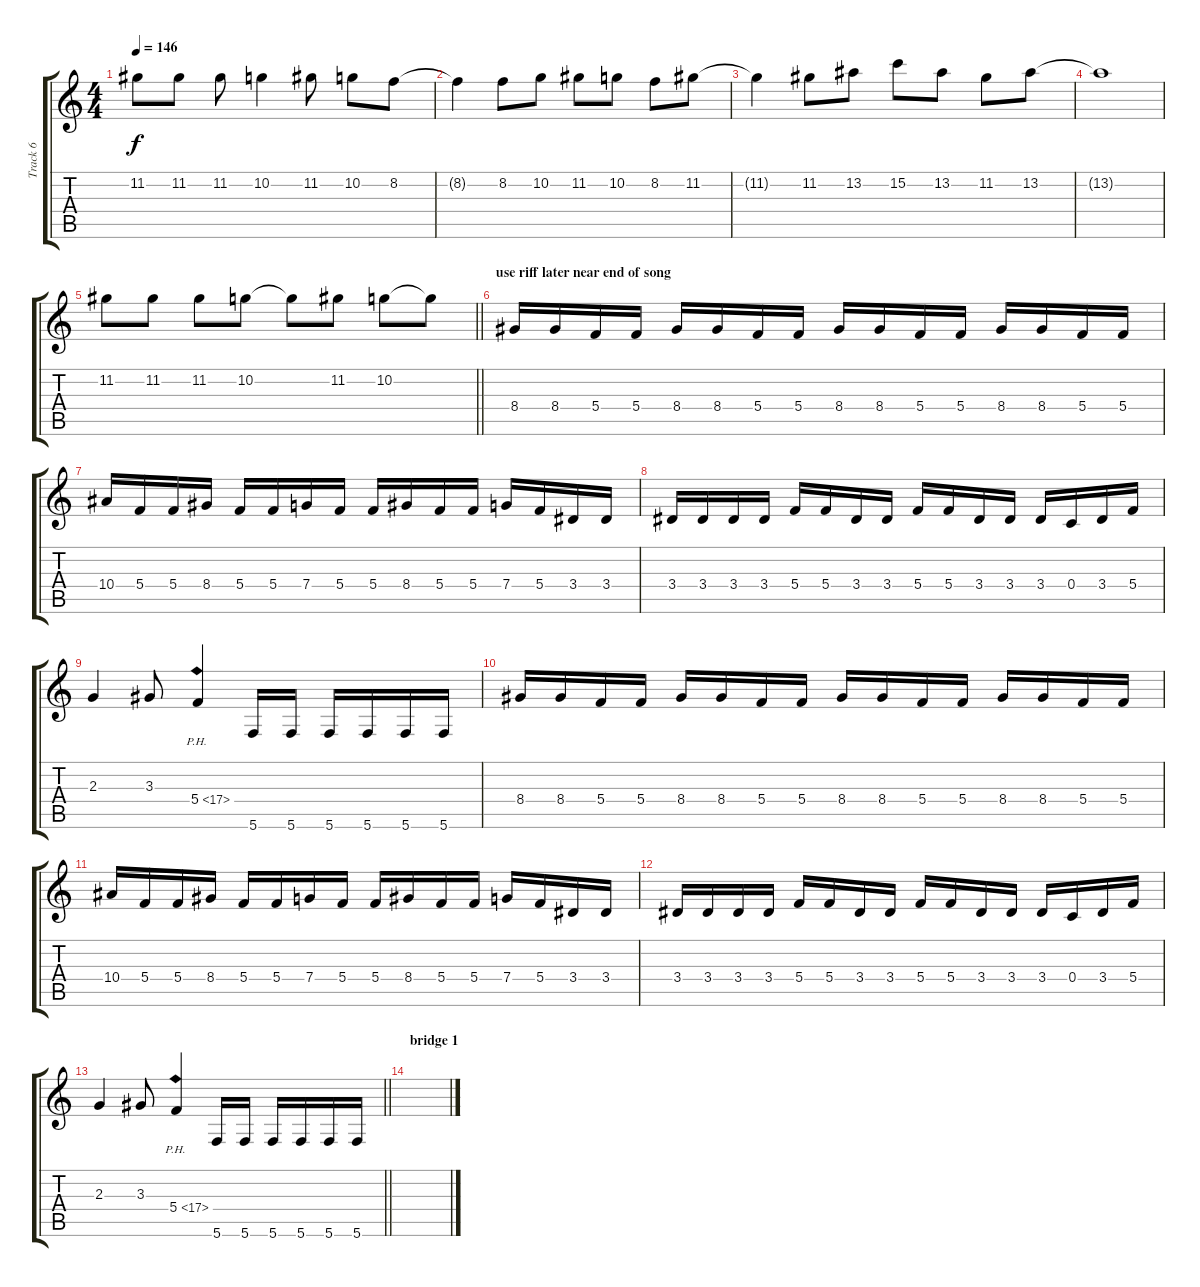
\track ("Track 6" "Track 6") {instrument distortionguitar bank 255}
\staff {score tabs}
\tuning (D4 A3 F3 C3 G2 C2) {hide}
\ts (4 4)
\tempo 146
\clef g2
\ks c
11.2{t}.8{dy f} 11.2.8 11.2.8 10.2.4 11.2.8 10.2.8 8.2.8 |
8.2{t}.4 8.2.8 10.2.8 11.2.8 10.2.8 8.2.8 11.2.8 |
11.2{t}.4 11.2.8 13.2.8 15.2.8 13.2.8 11.2.8 13.2.8 |
13.2{t}.1 |
\barLineRight lightlight
11.2.8 11.2.8 11.2.8 10.2.8 10.2{t}.8 11.2.8 10.2.8 10.2{t}.8 |
\section ("" "use riff later near end of song")
8.4.16 8.4.16 5.4.16 5.4.16 8.4.16 8.4.16 5.4.16 5.4.16 8.4.16 8.4.16 5.4.16 5.4.16 8.4.16 8.4.16 5.4.16 5.4.16 |
10.4.16 5.4.16 5.4.16 8.4.16 5.4.16 5.4.16 7.4.16 5.4.16 5.4.16 8.4.16 5.4.16 5.4.16 7.4.16 5.4.16 3.4.16 3.4.16 |
3.4.16 3.4.16 3.4.16 3.4.16 5.4.16 5.4.16 3.4.16 3.4.16 5.4.16 5.4.16 3.4.16 3.4.16 3.4.16 0.4.16 3.4.16 5.4.16 |
2.3.4 3.3.8 5.4{ph 12}.4 5.6.16 5.6.16 5.6.16 5.6.16 5.6.16 5.6.16 |
8.4.16 8.4.16 5.4.16 5.4.16 8.4.16 8.4.16 5.4.16 5.4.16 8.4.16 8.4.16 5.4.16 5.4.16 8.4.16 8.4.16 5.4.16 5.4.16 |
10.4.16 5.4.16 5.4.16 8.4.16 5.4.16 5.4.16 7.4.16 5.4.16 5.4.16 8.4.16 5.4.16 5.4.16 7.4.16 5.4.16 3.4.16 3.4.16 |
3.4.16 3.4.16 3.4.16 3.4.16 5.4.16 5.4.16 3.4.16 3.4.16 5.4.16 5.4.16 3.4.16 3.4.16 3.4.16 0.4.16 3.4.16 5.4.16 |
\barLineRight lightlight
2.3.4 3.3.8 5.4{ph 12}.4 5.6.16 5.6.16 5.6.16 5.6.16 5.6.16 5.6.16 |
\section ("" "bridge 1")
